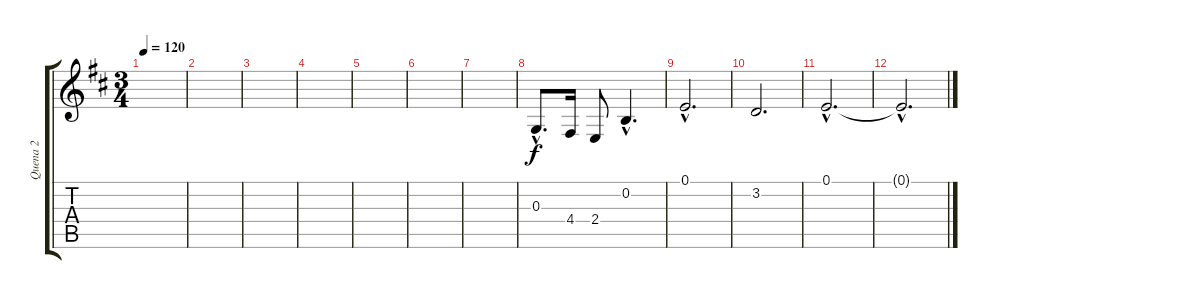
\track ("Quena 2" "Quena 2") {instrument panflute}
\staff {score tabs}
\tuning (E4 B3 G3 D3 A2 E2) {hide}
\ts (3 4)
\tempo 120
\clef g2
\ks d
|
|
|
|
|
|
|
0.3{hac}.8{d} 4.4.16 2.4.8 0.2{hac}.4{d} |
0.1{hac}.2{d} |
3.2.2{d} |
0.1{hac}.2{d} |
0.1{hac t}.2{d}
